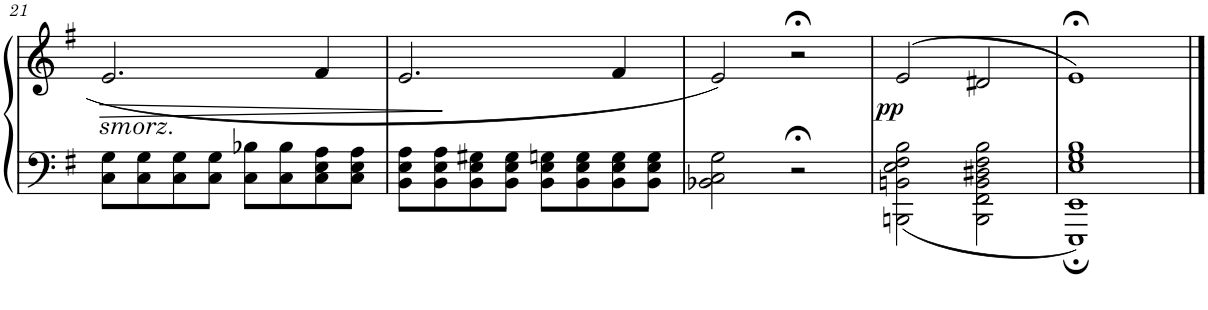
**kern	**kern	**dynam
*part1	*part1	*part1
*staff2	*staff1	*staff1/2
*I"Piano	*	*
*I'Pno	*	*
!!LO:PB:g=z
*clefF4	*clefG2	*
*k[f#]	*k[f#]	*
*M2/2	*M2/2	*
*met(c|)	*met(c|)	*
=21	=21	=21
!	!LO:TX:b:i:t=smorz.	!
!	!	!LO:HP:b
8C\ 8G\L	2.e/	>
8C\ 8G\	.	.
8C\ 8G\	.	.
8C\ 8G\J	.	.
8C\ 8B-X\L	.	.
8C\ 8B-\	.	.
8C\ 8E\ 8A\	4f#/	.
8C\ 8E\ 8A\J	.	.
=22	=22	=22
8BB\ 8E\ 8A\L	2.e/	.
8BB\ 8E\ 8A\	.	.
8BB\ 8E\ 8G#X\	.	.
8BB\ 8E\ 8G#\J	.	.
8BB\ 8E\ 8Gn\L	.	.
8BB\ 8E\ 8G\	.	.
8BB\ 8E\ 8G\	4f#/	]
8BB\ 8E\ 8G\J	.	.
=23	=23	=23
2BB-X\ 2C\ 2G\	2e/	.
2r;<	2r;<	.
=24	=24	=24
*^	*	*
!	!	!	!LO:DY:b
2E\ 2F#\ 2B\	2BBBn\ 2BBn\	(2e/	pp
2D#X\ 2F#\ 2B\	2BBB\ 2FF#\ 2BB\	2d#X/	.
=25	=25	=25	=25
1E 1G 1B	1EEE; 1EE;	1e;<)	.
*v	*v	*	*
==	==	==
*-	*-	*-
